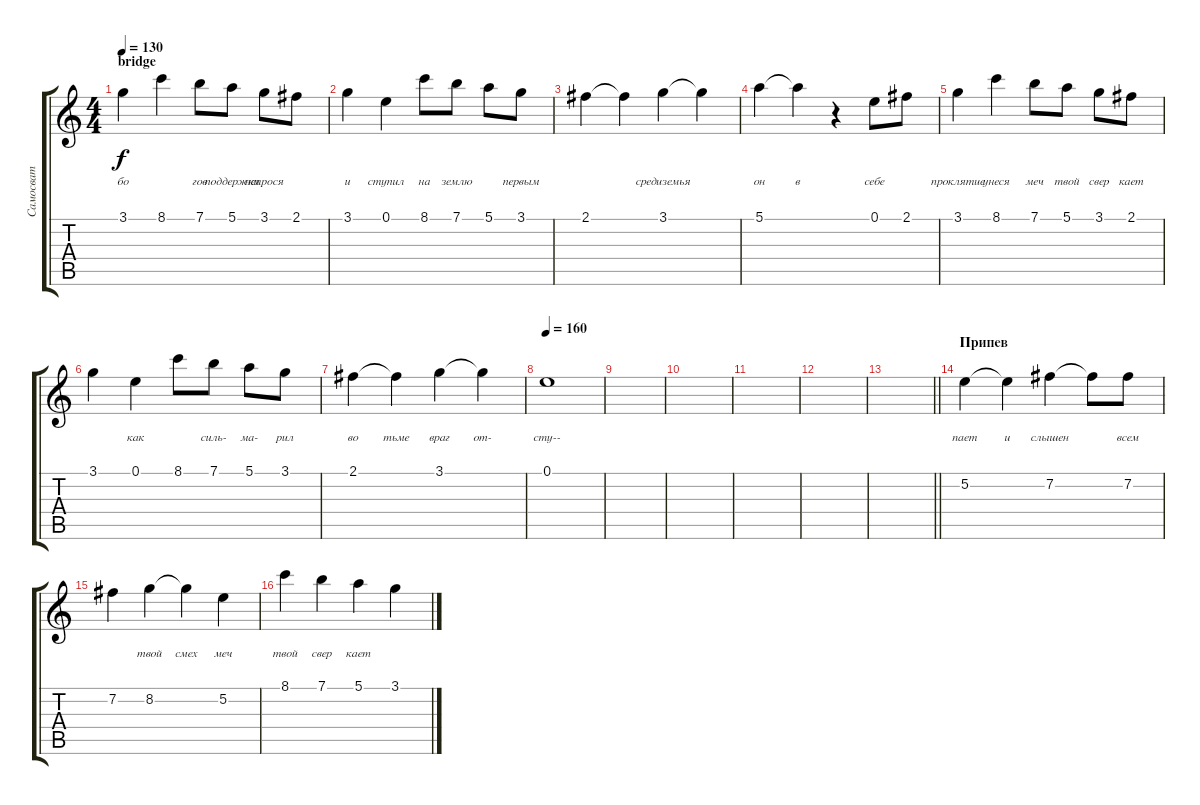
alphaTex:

\track ("Самосват" "Самосват") {instrument acousticguitarsteel}
\staff {score tabs}
\tuning (E4 B3 G3 D3 A2 E2) {hide}
\ts (4 4)
\section ("" "bridge")
\tempo 130
\clef g2
\ks c
3.1.4{lyrics (0 "") lyrics (1 "бо") lyrics (2 "") lyrics (3 "") lyrics (4 "") dy f} 8.1.4{lyrics (0 "") lyrics (1 "") lyrics (2 "") lyrics (3 "") lyrics (4 "")} 7.1.8{lyrics (0 "") lyrics (1 "гов") lyrics (2 "") lyrics (3 "") lyrics (4 "")} 5.1.8{lyrics (0 "") lyrics (1 "поддержки") lyrics (2 "") lyrics (3 "") lyrics (4 "")} 3.1.8{lyrics (0 "") lyrics (1 "непрося") lyrics (2 "") lyrics (3 "") lyrics (4 "")} 2.1.8{lyrics (0 "") lyrics (1 "") lyrics (2 "") lyrics (3 "") lyrics (4 "")} |
3.1.4{lyrics (0 "") lyrics (1 "и") lyrics (2 "") lyrics (3 "") lyrics (4 "")} 0.1.4{lyrics (0 "") lyrics (1 "ступил") lyrics (2 "") lyrics (3 "") lyrics (4 "")} 8.1.8{lyrics (0 "") lyrics (1 "на") lyrics (2 "") lyrics (3 "") lyrics (4 "")} 7.1.8{lyrics (0 "") lyrics (1 "землю") lyrics (2 "") lyrics (3 "") lyrics (4 "")} 5.1.8{lyrics (0 "") lyrics (1 "") lyrics (2 "") lyrics (3 "") lyrics (4 "")} 3.1.8{lyrics (0 "") lyrics (1 "первым") lyrics (2 "") lyrics (3 "") lyrics (4 "")} |
2.1.4{lyrics (0 "") lyrics (1 "") lyrics (2 "") lyrics (3 "") lyrics (4 "")} 2.1{t}.4{lyrics (0 "") lyrics (1 "") lyrics (2 "") lyrics (3 "") lyrics (4 "")} 3.1.4{lyrics (0 "") lyrics (1 "средиземья") lyrics (2 "") lyrics (3 "") lyrics (4 "")} 3.1{t}.4{lyrics (0 "") lyrics (1 "") lyrics (2 "") lyrics (3 "") lyrics (4 "")} |
5.1.4{lyrics (0 "") lyrics (1 "он") lyrics (2 "") lyrics (3 "") lyrics (4 "")} 5.1{t}.4{lyrics (0 "") lyrics (1 "в") lyrics (2 "") lyrics (3 "") lyrics (4 "")} r.4 0.1.8{lyrics (0 "") lyrics (1 "себе") lyrics (2 "") lyrics (3 "") lyrics (4 "")} 2.1.8{lyrics (0 "") lyrics (1 "") lyrics (2 "") lyrics (3 "") lyrics (4 "")} |
3.1.4{lyrics (0 "") lyrics (1 "проклятие") lyrics (2 "") lyrics (3 "") lyrics (4 "")} 8.1.4{lyrics (0 "") lyrics (1 "унеся") lyrics (2 "") lyrics (3 "") lyrics (4 "")} 7.1.8{lyrics (0 "") lyrics (1 "меч") lyrics (2 "") lyrics (3 "") lyrics (4 "")} 5.1.8{lyrics (0 "") lyrics (1 "твой") lyrics (2 "") lyrics (3 "") lyrics (4 "")} 3.1.8{lyrics (0 "") lyrics (1 "свер") lyrics (2 "") lyrics (3 "") lyrics (4 "")} 2.1.8{lyrics (0 "") lyrics (1 "кает") lyrics (2 "") lyrics (3 "") lyrics (4 "")} |
3.1.4{lyrics (0 "") lyrics (1 "") lyrics (2 "") lyrics (3 "") lyrics (4 "")} 0.1.4{lyrics (0 "") lyrics (1 "как") lyrics (2 "") lyrics (3 "") lyrics (4 "")} 8.1.8{lyrics (0 "") lyrics (1 "") lyrics (2 "") lyrics (3 "") lyrics (4 "")} 7.1.8{lyrics (0 "") lyrics (1 "силь-") lyrics (2 "") lyrics (3 "") lyrics (4 "")} 5.1.8{lyrics (0 "") lyrics (1 "ма-") lyrics (2 "") lyrics (3 "") lyrics (4 "")} 3.1.8{lyrics (0 "") lyrics (1 "рил") lyrics (2 "") lyrics (3 "") lyrics (4 "")} |
2.1.4{lyrics (0 "") lyrics (1 "во") lyrics (2 "") lyrics (3 "") lyrics (4 "")} 2.1{t}.4{lyrics (0 "") lyrics (1 "тьме") lyrics (2 "") lyrics (3 "") lyrics (4 "")} 3.1.4{lyrics (0 "") lyrics (1 "враг") lyrics (2 "") lyrics (3 "") lyrics (4 "")} 3.1{t}.4{lyrics (0 "") lyrics (1 "от-") lyrics (2 "") lyrics (3 "") lyrics (4 "")} |
\tempo 160
0.1.1{lyrics (0 "") lyrics (1 "сту--") lyrics (2 "") lyrics (3 "") lyrics (4 "")} |
|
|
|
|
\barLineRight lightlight
|
\section ("" "Припев")
5.2.4{lyrics (0 "") lyrics (1 "пает") lyrics (2 "") lyrics (3 "") lyrics (4 "")} 5.2{t}.4{lyrics (0 "") lyrics (1 "и") lyrics (2 "") lyrics (3 "") lyrics (4 "")} 7.2.4{lyrics (0 "") lyrics (1 "слышен") lyrics (2 "") lyrics (3 "") lyrics (4 "")} 7.2{t}.8{lyrics (0 "") lyrics (1 "") lyrics (2 "") lyrics (3 "") lyrics (4 "")} 7.2.8{lyrics (0 "") lyrics (1 "всем") lyrics (2 "") lyrics (3 "") lyrics (4 "")} |
7.2.4{lyrics (0 "") lyrics (1 "") lyrics (2 "") lyrics (3 "") lyrics (4 "")} 8.2.4{lyrics (0 "") lyrics (1 "твой") lyrics (2 "") lyrics (3 "") lyrics (4 "")} 8.2{t}.4{lyrics (0 "") lyrics (1 "смех") lyrics (2 "") lyrics (3 "") lyrics (4 "")} 5.2.4{lyrics (0 "") lyrics (1 "меч") lyrics (2 "") lyrics (3 "") lyrics (4 "")} |
8.1.4{lyrics (0 "") lyrics (1 "твой") lyrics (2 "") lyrics (3 "") lyrics (4 "")} 7.1.4{lyrics (0 "") lyrics (1 "свер") lyrics (2 "") lyrics (3 "") lyrics (4 "")} 5.1.4{lyrics (0 "") lyrics (1 "кает") lyrics (2 "") lyrics (3 "") lyrics (4 "")} 3.1.4{lyrics (0 "") lyrics (1 "") lyrics (2 "") lyrics (3 "") lyrics (4 "")}
